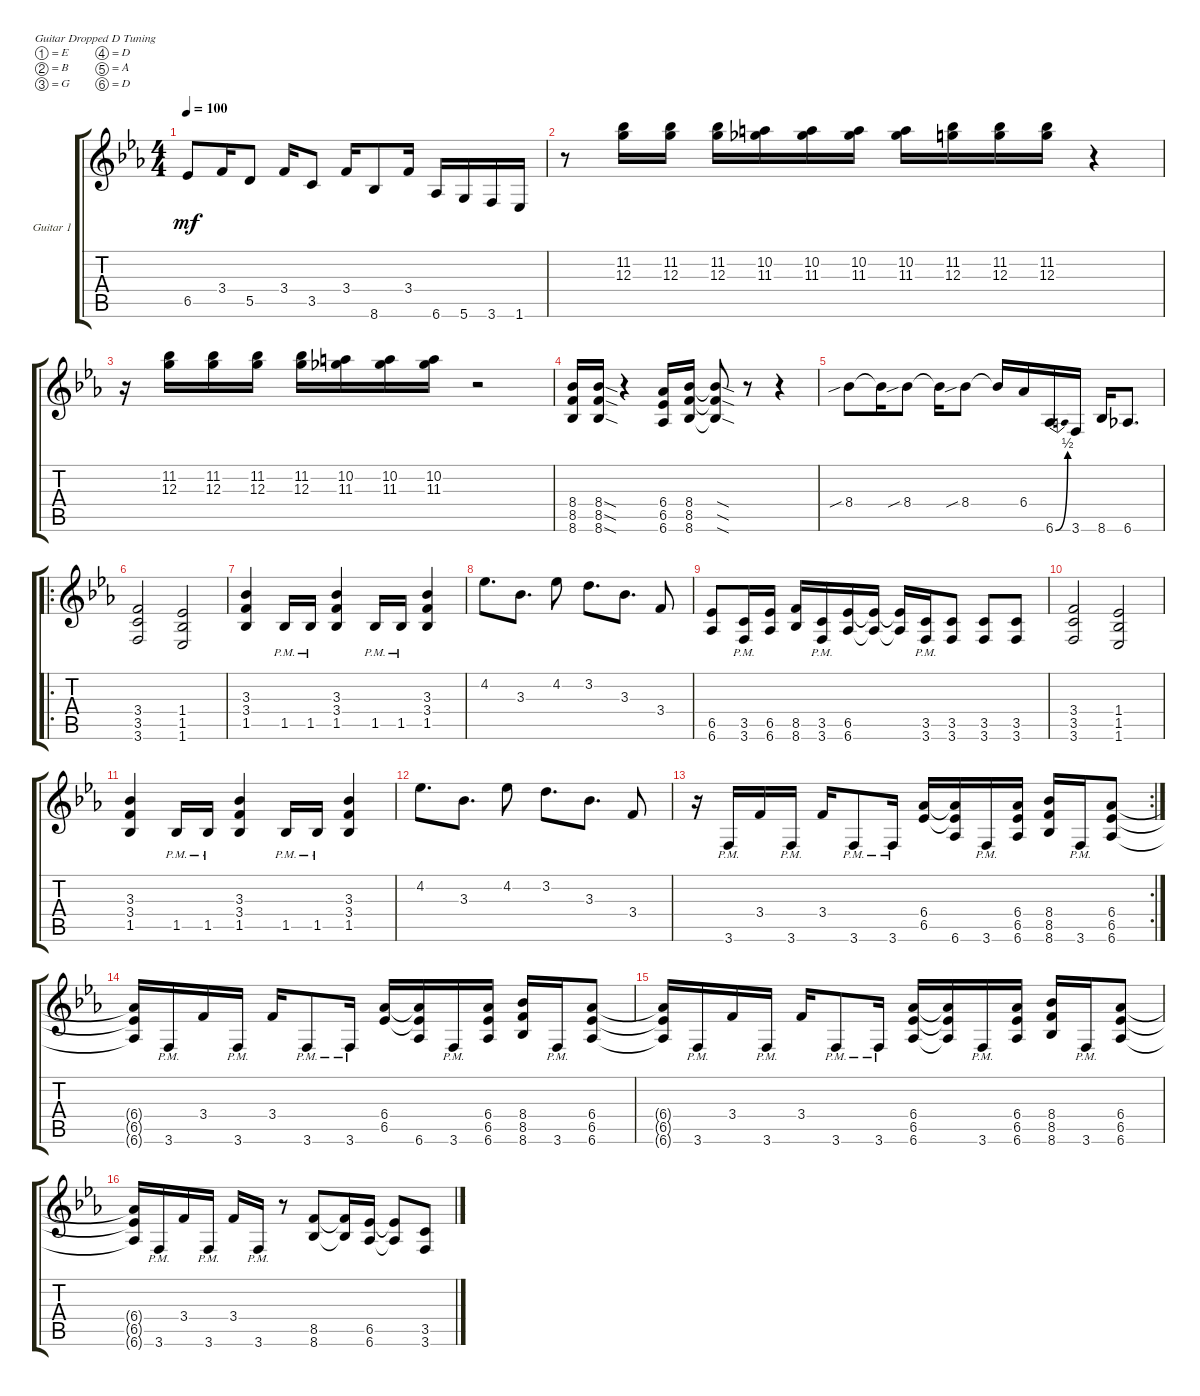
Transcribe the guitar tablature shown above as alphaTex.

\bracketExtendMode groupsimilarinstruments
\firstSystemTrackNameOrientation horizontal
\otherSystemsTrackNameOrientation horizontal
\track ("Guitar 1" "Guitar 1") {instrument distortionguitar}
\staff {score tabs}
\tuning (E4 B3 G3 D3 A2 D2)
\ts (4 4)
\tempo 100
\clef g2
\ks eb
6.5.8{dy mf} 3.4.16 5.5.8 3.4.16 3.5.8 3.4.16 8.6.8 3.4.16 6.6.16 5.6.16 3.6.16 1.6.16 |
r.8 (11.2 12.3).16 (11.2 12.3).16 (11.2 12.3).16 (10.2 11.3).16 (10.2 11.3).16 (10.2 11.3).16 (10.2 11.3).16 (11.2 12.3).16 (11.2 12.3).16 (11.2 12.3).16 r.4 |
r.16 (11.2 12.3).16 (11.2 12.3).16 (11.2 12.3).16 (11.2 12.3).16 (10.2 11.3).16 (10.2 11.3).16 (10.2 11.3).16 r.2 |
(8.4 8.5 8.6).16 (8.4{sod} 8.5{sod} 8.6{sod}).16 r.4 (6.4 6.5 6.6).16 (8.4 8.5 8.6).16 (8.4{sod t} 8.5{sod t} 8.6{sod t}).8 r.8 r.4 |
8.4{sib}.8 8.4{t}.16 8.4{sib}.8 8.4{t}.16 8.4{sib}.8 8.4{t}.16 6.4.16 6.6{be (bend 0 0 15 2)}.16 3.6.16 8.6.16 6.6.8{d} |
\ro
\section ("" "")
(3.4 3.5 3.6).2 (1.4 1.5 1.6).2 |
(3.3 3.4 1.5).4 1.5{pm}.16 1.5{pm}.16 (3.3 3.4 1.5).4 1.5{pm}.16 1.5{pm}.16 (3.3 3.4 1.5).4 |
4.2.8{d} 3.3.8{d} 4.2.8 3.2.8{d} 3.3.8{d} 3.4.8 |
(6.5 6.6).8 (3.5{pm} 3.6{pm}).16 (6.5 6.6).16 (8.5 8.6).16 (3.5{pm} 3.6{pm}).16 (6.5 6.6).16 (6.5{t} 6.6{t}).16 (6.5{t} 6.6{t}).16 (3.5{pm} 3.6{pm}).16 (3.5 3.6).8 (3.5 3.6).8 (3.5 3.6).8 |
(3.4 3.5 3.6).2 (1.4 1.5 1.6).2 |
(3.3 3.4 1.5).4 1.5{pm}.16 1.5{pm}.16 (3.3 3.4 1.5).4 1.5{pm}.16 1.5{pm}.16 (3.3 3.4 1.5).4 |
4.2.8{d} 3.3.8{d} 4.2.8 3.2.8{d} 3.3.8{d} 3.4.8 |
\rc 2
r.16 3.6{pm}.16 3.4.16 3.6{pm}.16 3.4.16 3.6{pm}.8 3.6{pm}.16 (6.4 6.5).16 (6.4{t} 6.5{t} 6.6).16 3.6{pm}.16 (6.4 6.5 6.6).16 (8.4 8.5 8.6).16 3.6{pm}.16 (6.4 6.5 6.6).8 |
(6.4{t} 6.5{t} 6.6{t}).16 3.6{pm}.16 3.4.16 3.6{pm}.16 3.4.16 3.6{pm}.8 3.6{pm}.16 (6.4 6.5).16 (6.4{t} 6.5{t} 6.6).16 3.6{pm}.16 (6.4 6.5 6.6).16 (8.4 8.5 8.6).16 3.6{pm}.16 (6.4 6.5 6.6).8 |
(6.4{t} 6.5{t} 6.6{t}).16 3.6{pm}.16 3.4.16 3.6{pm}.16 3.4.16 3.6{pm}.8 3.6{pm}.16 (6.4 6.5 6.6).16 (6.4{t} 6.5{t} 6.6{t}).16 3.6{pm}.16 (6.4 6.5 6.6).16 (8.4 8.5 8.6).16 3.6{pm}.16 (6.4 6.5 6.6).8 |
(6.4{t} 6.5{t} 6.6{t}).16 3.6{pm}.16 3.4.16 3.6{pm}.16 3.4.16 3.6{pm}.16 r.8 (8.5 8.6).8 (8.5{t} 8.6{t}).16 (6.5 6.6).16 (6.5{t} 6.6{t}).8 (3.5 3.6).8
